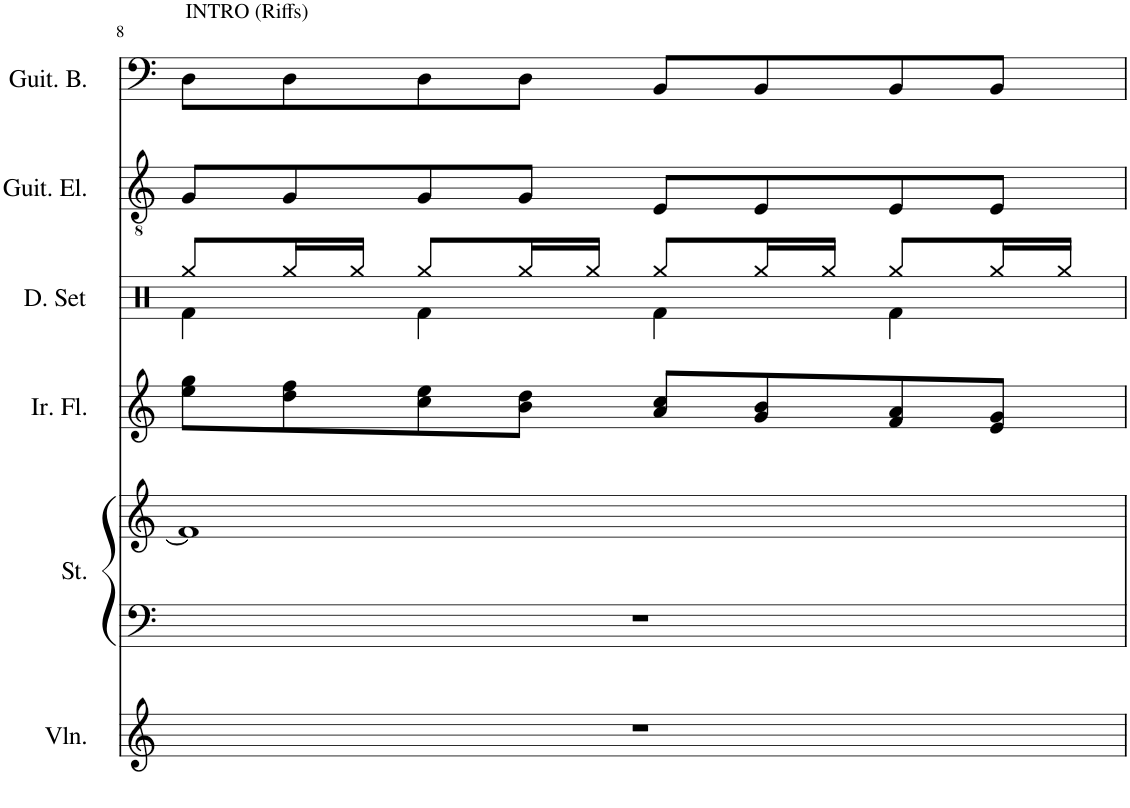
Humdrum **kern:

**kern	**kern	**kern	**kern	**kern	**kern	**kern
*part6	*part5	*part5	*part4	*part3	*part2	*part1
*staff7	*staff6	*staff5	*staff4	*staff3	*staff2	*staff1
*I"Violin	*I"Strings	*	*I"Irish Flute	*I"Drumset	*I"Guitarra eléctrica	*I"Bajo eléctrico
*I'Vln.	*I'St.	*	*I'Ir. Fl.	*I'D. Set	*I'Guit. El.	*
!!LO:PB:g=z
*clefG2	*clefF4	*clefG2	*clefG2	*clefX	*clefGv2	*clefF4
*	*	*	*	*	*	*Trd7c12
*k[]	*k[]	*k[]	*k[]	*k[]	*k[]	*k[]
*M4/4	*M4/4	*M4/4	*M4/4	*M4/4	*M4/4	*M4/4
=8	=8	=8	=8	=8	=8	=8
*	*	*	*	*^	*	*
!	!	!	!	!	!	!	!LO:TX:a:t=INTRO (Riffs)
1r	1r	1f]	8ee\ 8gg\L	8Rgg/L	4Rf\	8G/L	8D\L
.	.	.	8dd\ 8ff\	16Rgg/L	.	8G/	8D\
.	.	.	.	16Rgg/JJ	.	.	.
.	.	.	8cc\ 8ee\	8Rgg/L	4Rf\	8G/	8D\
.	.	.	8b\ 8dd\J	16Rgg/L	.	8G/J	8D\J
.	.	.	.	16Rgg/JJ	.	.	.
.	.	.	8a/ 8cc/L	8Rgg/L	4Rf\	8E/L	8BB/L
.	.	.	8g/ 8b/	16Rgg/L	.	8E/	8BB/
.	.	.	.	16Rgg/JJ	.	.	.
.	.	.	8f/ 8a/	8Rgg/L	4Rf\	8E/	8BB/
.	.	.	8e/ 8g/J	16Rgg/L	.	8E/J	8BB/J
.	.	.	.	16Rgg/JJ	.	.	.
*	*	*	*	*v	*v	*	*
=	=	=	=	=	=	=
*-	*-	*-	*-	*-	*-	*-
